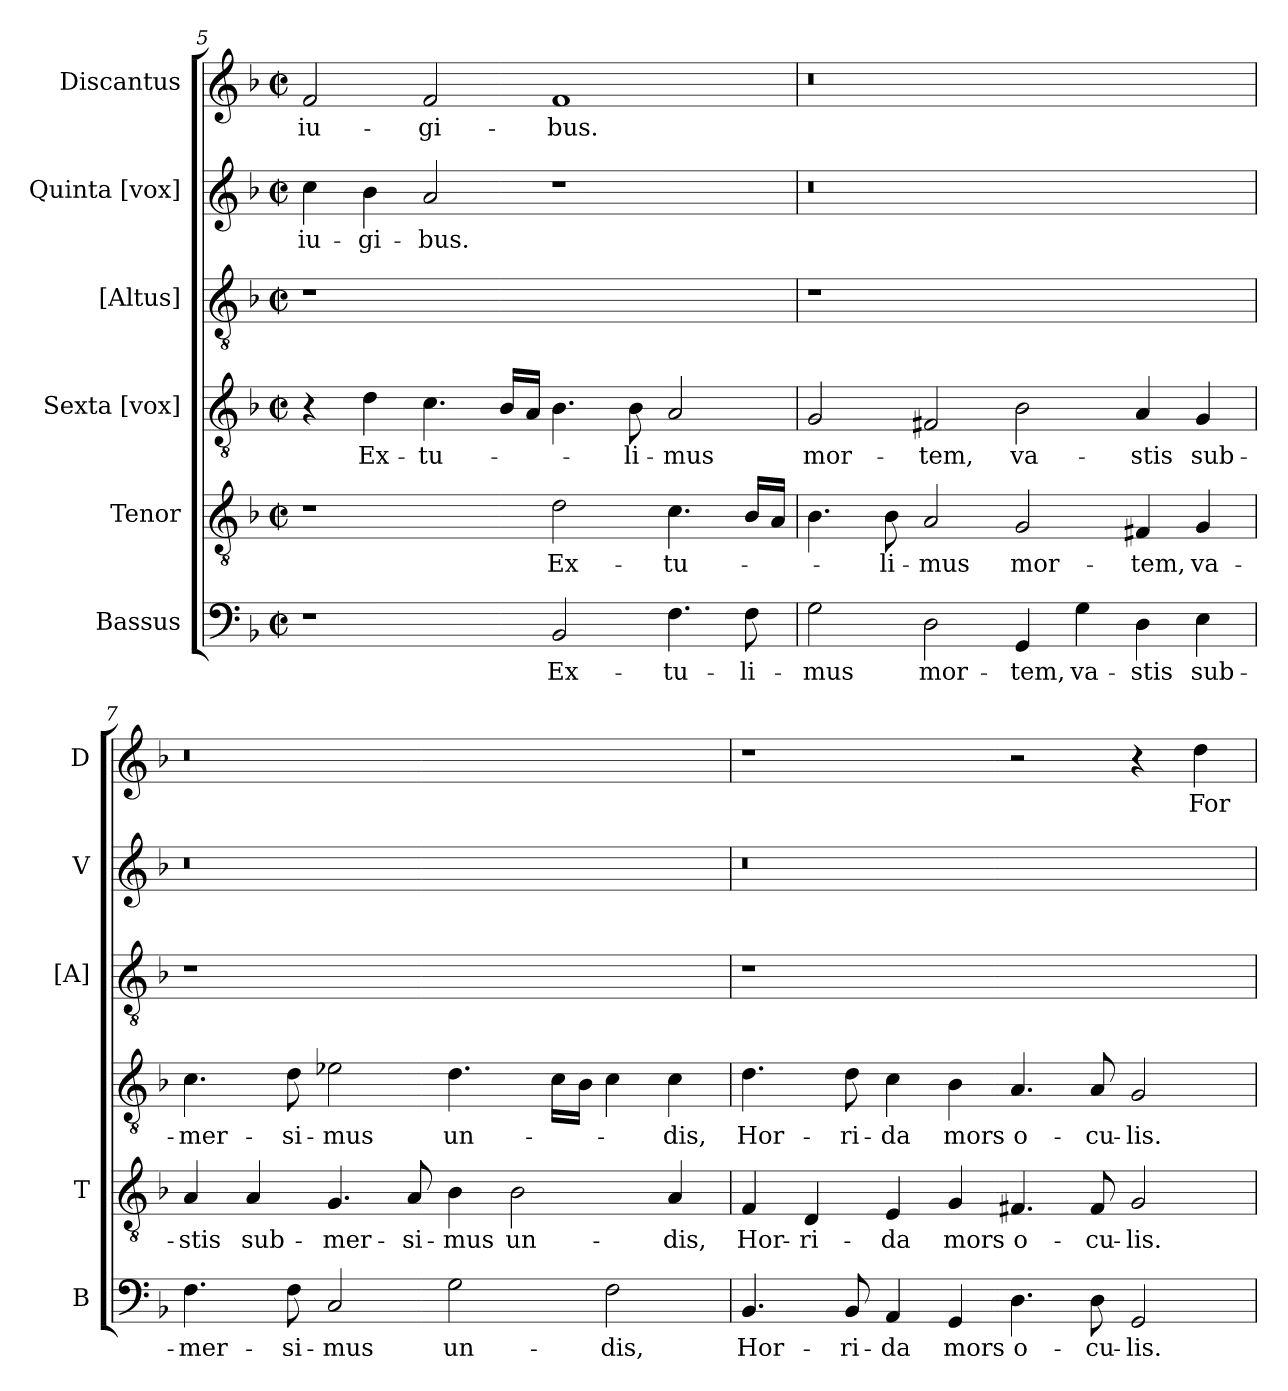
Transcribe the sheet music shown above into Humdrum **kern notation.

**kern	**text	**kern	**text	**kern	**text	**kern	**kern	**text	**kern	**text
*part6	*part6	*part5	*part5	*part4	*part4	*part3	*part2	*part2	*part1	*part1
*staff6	*staff6	*staff5	*staff5	*staff4	*staff4	*staff3	*staff2	*staff2	*staff1	*staff1
*I"Bassus	*	*I"Tenor	*	*I"Sexta [vox]	*	*I"[Altus]	*I"Quinta [vox]	*	*I"Discantus	*
*I'B	*	*I'T	*	*	*	*I'[A]	*I'V	*	*I'D	*
*clefF4	*	*clefGv2	*	*clefGv2	*	*clefGv2	*clefG2	*	*clefG2	*
*k[b-]	*	*k[b-]	*	*k[b-]	*	*k[b-]	*k[b-]	*	*k[b-]	*
*F:	*	*F:	*	*F:	*	*F:	*F:	*	*F:	*
*M2/2	*	*M2/2	*	*M2/2	*	*M2/2	*M2/2	*	*M2/2	*
*met(c|)	*	*met(c|)	*	*met(c|)	*	*met(c|)	*met(c|)	*	*met(c|)	*
=5	=5	=5	=5	=5	=5	=5	=5	=5	=5	=5
1r	.	1r	.	4r	.	1r	4cc\	-iu-	2f/	-iu-
.	.	.	.	4d\	Ex-	.	4b-\	-gi-	.	.
.	.	.	.	4.c\	-tu-	.	2a/	-bus.	2f/	-gi-
.	.	.	.	16B-/LL	.	.	.	.	.	.
.	.	.	.	16A/JJ	.	.	.	.	.	.
2BB-/	Ex-	2d\	Ex-	4.B-\	.	1ryy	1r	.	1f	-bus.
.	.	.	.	8B-\	-li-	.	.	.	.	.
4.F\	-tu-	4.c\	-tu-	2A/	-mus	.	.	.	.	.
8F\	-li-	16B-/LL	.	.	.	.	.	.	.	.
.	.	16A/JJ	.	.	.	.	.	.	.	.
!!LO:PB:g=z
=6	=6	=6	=6	=6	=6	=6	=6	=6	=6	=6
2G\	-mus	4.B-\	.	2G/	mor-	1r	0r	.	0r	.
.	.	8B-\	-li-	.	.	.	.	.	.	.
2D\	mor-	2A/	-mus	2F#X/	-tem,	.	.	.	.	.
4GG/	-tem,	2G/	mor-	2B-\	va-	1ryy	.	.	.	.
4G\	va-	.	.	.	.	.	.	.	.	.
4D\	-stis	4F#X/	-tem,	4A/	-stis	.	.	.	.	.
4E\	sub-	4G/	va-	4G/	sub-	.	.	.	.	.
=7	=7	=7	=7	=7	=7	=7	=7	=7	=7	=7
4.F\	-mer-	4A/	-stis	4.c\	-mer-	1r	0r	.	0r	.
.	.	4A/	sub-	.	.	.	.	.	.	.
8F\	-si-	.	.	8d\	-si-	.	.	.	.	.
2C/	-mus	4.G/	-mer-	2e-X\	-mus	.	.	.	.	.
.	.	8A/	-si-	.	.	.	.	.	.	.
2G\	un-	4B-\	-mus	4.d\	un-	1ryy	.	.	.	.
.	.	2B-\	un-	.	.	.	.	.	.	.
.	.	.	.	16c\LL	.	.	.	.	.	.
.	.	.	.	16B-\JJ	.	.	.	.	.	.
2F\	-dis,	.	.	4c\	.	.	.	.	.	.
.	.	4A/	-dis,	4c\	-dis,	.	.	.	.	.
!!LO:LB:g=z
=8	=8	=8	=8	=8	=8	=8	=8	=8	=8	=8
4.BB-/	Hor-	4F/	Hor-	4.d\	Hor-	1r	0r	.	1r	.
.	.	4D/	-ri-	.	.	.	.	.	.	.
8BB-/	-ri-	.	.	8d\	-ri-	.	.	.	.	.
4AA/	-da	4E/	-da	4c\	-da	.	.	.	.	.
4GG/	mors	4G/	mors	4B-\	mors	.	.	.	.	.
4.D\	o-	4.F#X/	o-	4.A/	o-	1ryy	.	.	2r	.
8D\	-cu-	8F#/	-cu-	8A/	-cu-	.	.	.	.	.
2GG/	-lis.	2G/	-lis.	2G/	-lis.	.	.	.	4r	.
.	.	.	.	.	.	.	.	.	4dd\	For-
=	=	=	=	=	=	=	=	=	=	=
*-	*-	*-	*-	*-	*-	*-	*-	*-	*-	*-
